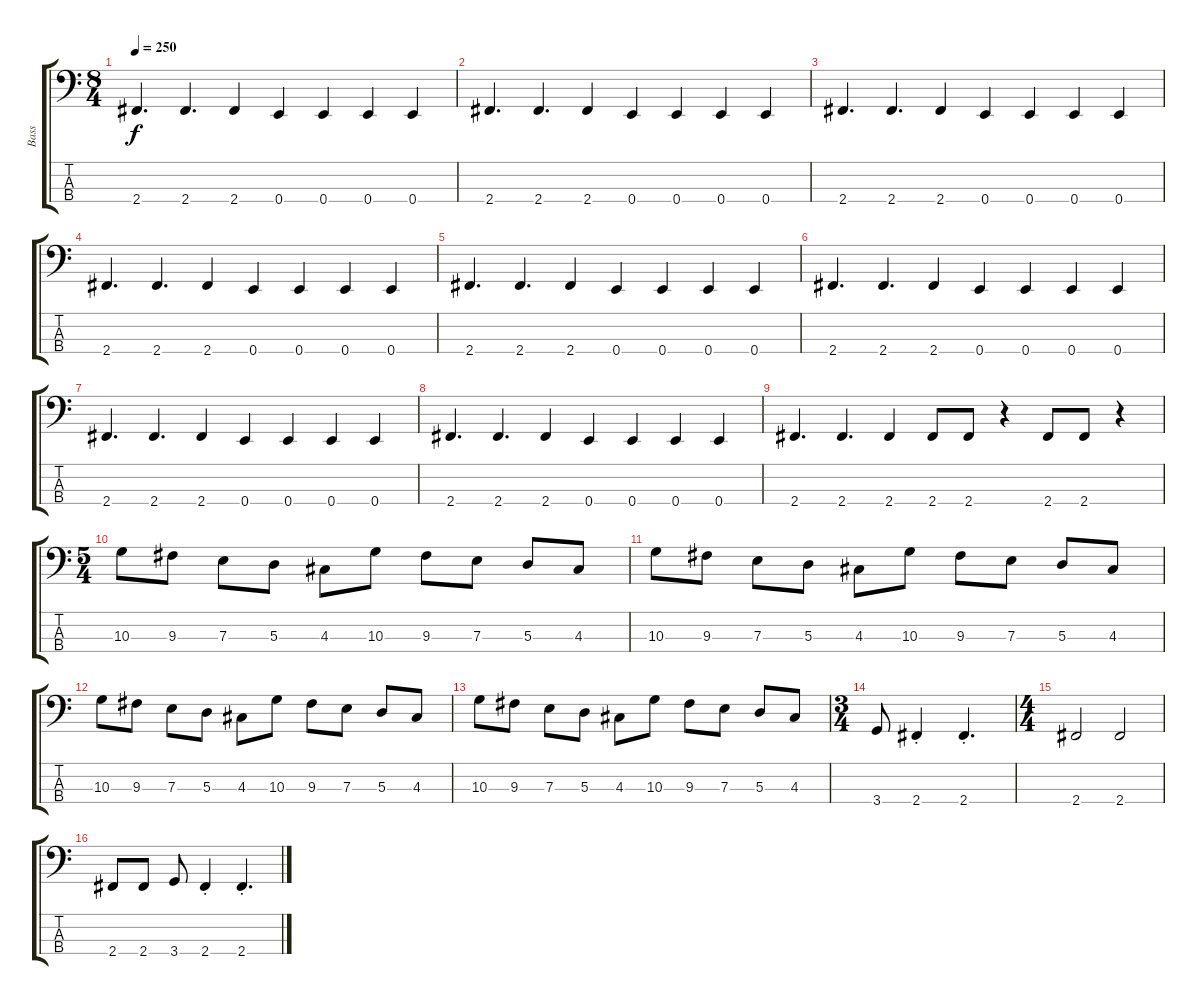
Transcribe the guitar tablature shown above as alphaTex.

\track ("Bass" "Bass") {instrument electricbassfinger}
\staff {score tabs}
\tuning (G2 D2 A1 E1) {hide}
\ts (8 4)
\tempo 250
\clef f4
\ks c
2.4.4{d dy f} 2.4.4{d} 2.4.4 0.4.4 0.4.4 0.4.4 0.4.4 |
2.4.4{d} 2.4.4{d} 2.4.4 0.4.4 0.4.4 0.4.4 0.4.4 |
2.4.4{d} 2.4.4{d} 2.4.4 0.4.4 0.4.4 0.4.4 0.4.4 |
2.4.4{d} 2.4.4{d} 2.4.4 0.4.4 0.4.4 0.4.4 0.4.4 |
2.4.4{d} 2.4.4{d} 2.4.4 0.4.4 0.4.4 0.4.4 0.4.4 |
2.4.4{d} 2.4.4{d} 2.4.4 0.4.4 0.4.4 0.4.4 0.4.4 |
2.4.4{d} 2.4.4{d} 2.4.4 0.4.4 0.4.4 0.4.4 0.4.4 |
2.4.4{d} 2.4.4{d} 2.4.4 0.4.4 0.4.4 0.4.4 0.4.4 |
2.4.4{d} 2.4.4{d} 2.4.4 2.4.8 2.4.8 r.4 2.4.8 2.4.8 r.4 |
\ts (5 4)
10.3.8 9.3.8 7.3.8 5.3.8 4.3.8 10.3.8 9.3.8 7.3.8 5.3.8 4.3.8 |
10.3.8 9.3.8 7.3.8 5.3.8 4.3.8 10.3.8 9.3.8 7.3.8 5.3.8 4.3.8 |
10.3.8 9.3.8 7.3.8 5.3.8 4.3.8 10.3.8 9.3.8 7.3.8 5.3.8 4.3.8 |
10.3.8 9.3.8 7.3.8 5.3.8 4.3.8 10.3.8 9.3.8 7.3.8 5.3.8 4.3.8 |
\ts (3 4)
3.4.8 2.4{st}.4 2.4{st}.4{d} |
\ts (4 4)
2.4.2 2.4.2 |
2.4.8 2.4.8 3.4.8 2.4{st}.4 2.4{st}.4{d}
